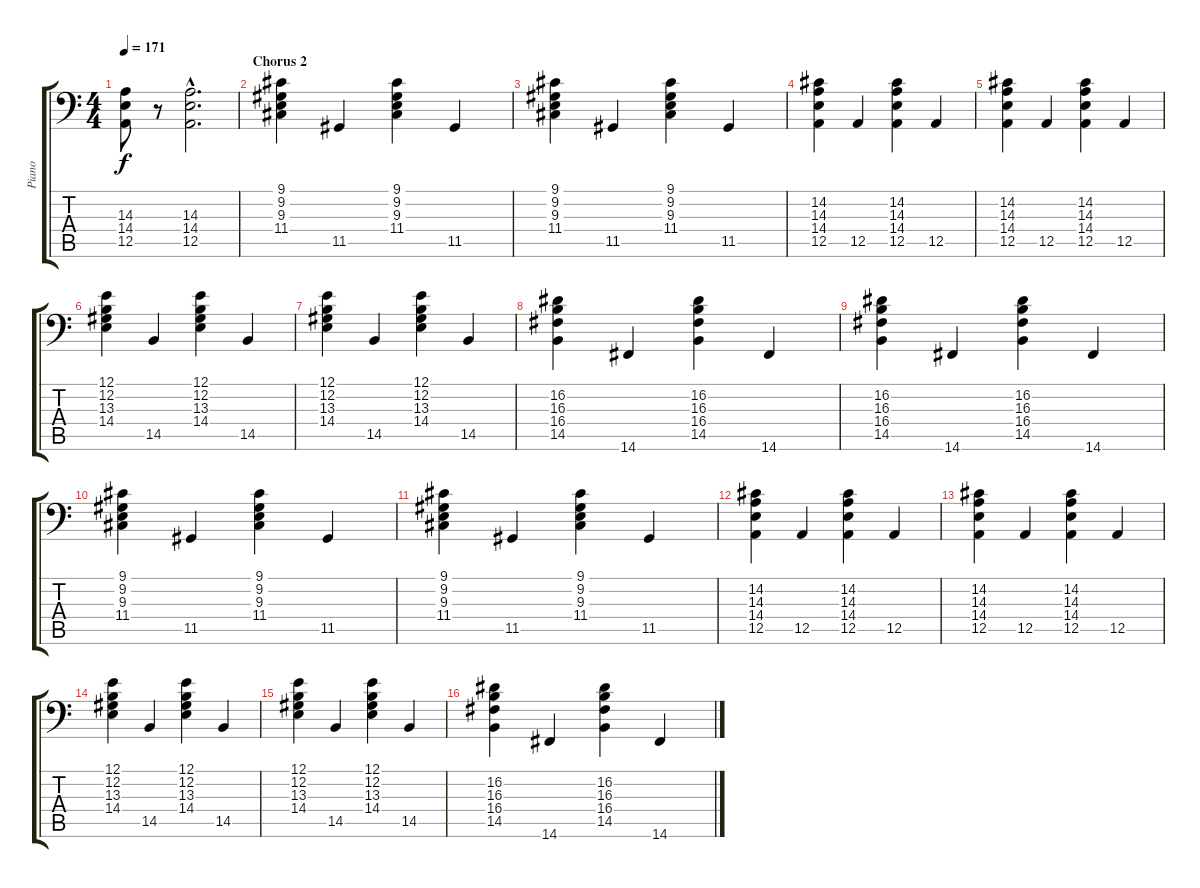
\track ("Piano" "Piano") {instrument electricgrandpiano}
\staff {score tabs}
\tuning (E3 B2 G2 D2 A1 E1) {hide}
\ts (4 4)
\tempo 171
\clef f4
\ks c
(14.3 14.4 12.5).8{dy f} r.8 (14.3{hac} 14.4{hac} 12.5{hac}).2{d} |
\section ("" "Chorus 2")
(9.1 9.2 9.3 11.4).4 11.5.4 (9.1 9.2 9.3 11.4).4 11.5.4 |
(9.1 9.2 9.3 11.4).4 11.5.4 (9.1 9.2 9.3 11.4).4 11.5.4 |
(14.2 14.3 14.4 12.5).4 12.5.4 (14.2 14.3 14.4 12.5).4 12.5.4 |
(14.2 14.3 14.4 12.5).4 12.5.4 (14.2 14.3 14.4 12.5).4 12.5.4 |
(12.1 12.2 13.3 14.4).4 14.5.4 (12.1 12.2 13.3 14.4).4 14.5.4 |
(12.1 12.2 13.3 14.4).4 14.5.4 (12.1 12.2 13.3 14.4).4 14.5.4 |
(16.2 16.3 16.4 14.5).4 14.6.4 (16.2 16.3 16.4 14.5).4 14.6.4 |
(16.2 16.3 16.4 14.5).4 14.6.4 (16.2 16.3 16.4 14.5).4 14.6.4 |
(9.1 9.2 9.3 11.4).4 11.5.4 (9.1 9.2 9.3 11.4).4 11.5.4 |
(9.1 9.2 9.3 11.4).4 11.5.4 (9.1 9.2 9.3 11.4).4 11.5.4 |
(14.2 14.3 14.4 12.5).4 12.5.4 (14.2 14.3 14.4 12.5).4 12.5.4 |
(14.2 14.3 14.4 12.5).4 12.5.4 (14.2 14.3 14.4 12.5).4 12.5.4 |
(12.1 12.2 13.3 14.4).4 14.5.4 (12.1 12.2 13.3 14.4).4 14.5.4 |
(12.1 12.2 13.3 14.4).4 14.5.4 (12.1 12.2 13.3 14.4).4 14.5.4 |
(16.2 16.3 16.4 14.5).4 14.6.4 (16.2 16.3 16.4 14.5).4 14.6.4
